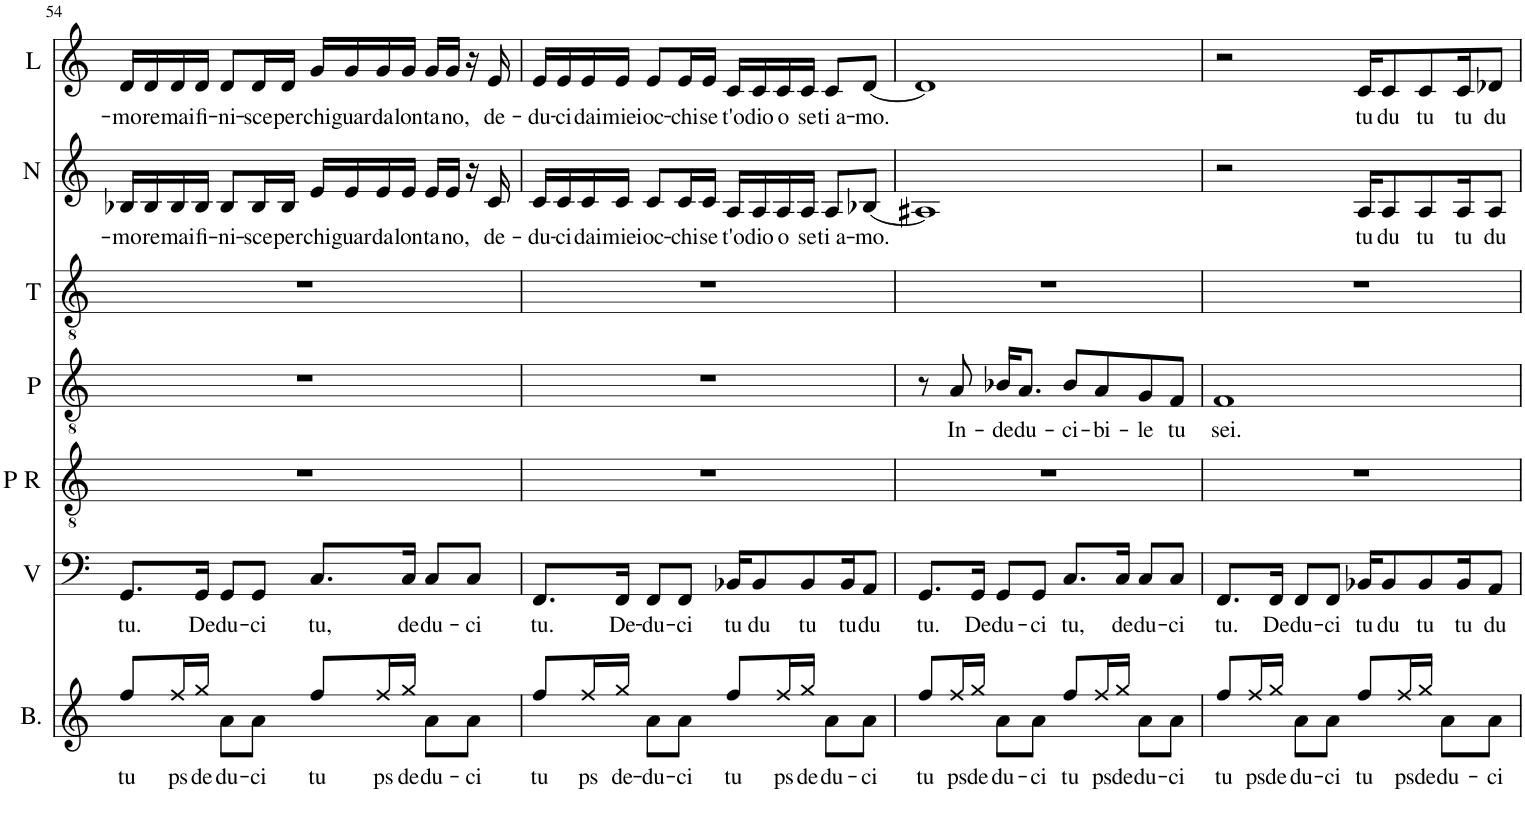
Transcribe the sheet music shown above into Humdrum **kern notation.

**kern	**text	**kern	**text	**kern	**kern	**text	**kern	**kern	**text	**kern	**text
*part7	*part7	*part6	*part6	*part5	*part4	*part4	*part3	*part2	*part2	*part1	*part1
*staff7	*staff7	*staff6	*staff6	*staff5	*staff4	*staff4	*staff3	*staff2	*staff2	*staff1	*staff1
*I"Bacco	*	*I"Viggo	*	*I"Parte  ritmica	*I"Patruk	*	*I"Tenor	*I"Natty	*	*I"Laval	*
*I'B.	*	*I'V	*	*I'P R	*I'P	*	*I'T	*I'N	*	*I'L	*
!!LO:PB:g=z
*clefG2	*	*clefF4	*	*clefGv2	*clefGv2	*	*clefGv2	*clefG2	*	*clefG2	*
*k[]	*	*k[]	*	*k[]	*k[]	*	*k[]	*k[]	*	*k[]	*
*M4/4	*	*M4/4	*	*M4/4	*M4/4	*	*M4/4	*M4/4	*	*M4/4	*
=54	=54	=54	=54	=54	=54	=54	=54	=54	=54	=54	=54
!	!LO:LY:b	!	!LO:LY:b	!	!	!	!	!	!LO:LY:b	!	!LO:LY:b
8Rff/L	tu	8.GG/L	tu.	1r	1r	.	1r	16B-X/LL	-mo-	16d/LL	-mo-
!	!	!	!	!	!	!	!	!	!LO:LY:b	!	!LO:LY:b
.	.	.	.	.	.	.	.	16B-/	-re	16d/	-re
!	!LO:LY:b	!	!	!	!	!	!	!	!LO:LY:b	!	!LO:LY:b
16Rff/L	ps	.	.	.	.	.	.	16B-/	mai	16d/	mai
!	!LO:LY:b	!	!LO:LY:b	!	!	!	!	!	!LO:LY:b	!	!LO:LY:b
16Rgg/JJ	de-	16GG/Jk	De-	.	.	.	.	16B-/JJ	fi-	16d/JJ	fi-
!	!LO:LY:b	!	!LO:LY:b	!	!	!	!	!	!LO:LY:b	!	!LO:LY:b
8Ra\L	-du-	8GG/L	-du-	.	.	.	.	8B-/L	-ni-	8d/L	-ni-
!	!LO:LY:b	!	!LO:LY:b	!	!	!	!	!	!LO:LY:b	!	!LO:LY:b
8Ra\J	-ci	8GG/J	-ci	.	.	.	.	16B-/L	-sce	16d/L	-sce
!	!	!	!	!	!	!	!	!	!LO:LY:b	!	!LO:LY:b
.	.	.	.	.	.	.	.	16B-/JJ	per	16d/JJ	per
!	!LO:LY:b	!	!LO:LY:b	!	!	!	!	!	!LO:LY:b	!	!LO:LY:b
8Rff/L	tu	8.C/L	tu,	.	.	.	.	16e/LL	chi	16g/LL	chi
!	!	!	!	!	!	!	!	!	!LO:LY:b	!	!LO:LY:b
.	.	.	.	.	.	.	.	16e/	guar-	16g/	guar-
!	!LO:LY:b	!	!	!	!	!	!	!	!LO:LY:b	!	!LO:LY:b
16Rff/L	ps	.	.	.	.	.	.	16e/	-da	16g/	-da
!	!LO:LY:b	!	!LO:LY:b	!	!	!	!	!	!LO:LY:b	!	!LO:LY:b
16Rgg/JJ	de-	16C/Jk	de-	.	.	.	.	16e/JJ	lon-	16g/JJ	lon-
!	!LO:LY:b	!	!LO:LY:b	!	!	!	!	!	!LO:LY:b	!	!LO:LY:b
8Ra\L	-du-	8C/L	-du-	.	.	.	.	16e/LL	-ta-	16g/LL	-ta-
!	!	!	!	!	!	!	!	!	!LO:LY:b	!	!LO:LY:b
.	.	.	.	.	.	.	.	16e/JJ	-no,	16g/JJ	-no,
!	!LO:LY:b	!	!LO:LY:b	!	!	!	!	!	!	!	!
8Ra\J	-ci	8C/J	-ci	.	.	.	.	16r	.	16r	.
!	!	!	!	!	!	!	!	!	!LO:LY:b	!	!LO:LY:b
.	.	.	.	.	.	.	.	16c/	de-	16e/	de-
=55	=55	=55	=55	=55	=55	=55	=55	=55	=55	=55	=55
!	!LO:LY:b	!	!LO:LY:b	!	!	!	!	!	!LO:LY:b	!	!LO:LY:b
8Rff/L	tu	8.FF/L	tu.	1r	1r	.	1r	16c/LL	-du-	16e/LL	-du-
!	!	!	!	!	!	!	!	!	!LO:LY:b	!	!LO:LY:b
.	.	.	.	.	.	.	.	16c/	-ci	16e/	-ci
!	!LO:LY:b	!	!	!	!	!	!	!	!LO:LY:b	!	!LO:LY:b
16Rff/L	ps	.	.	.	.	.	.	16c/	dai	16e/	dai
!	!LO:LY:b	!	!LO:LY:b	!	!	!	!	!	!LO:LY:b	!	!LO:LY:b
16Rgg/JJ	de-	16FF/Jk	De-	.	.	.	.	16c/JJ	miei	16e/JJ	miei
!	!LO:LY:b	!	!LO:LY:b	!	!	!	!	!	!LO:LY:b	!	!LO:LY:b
8Ra\L	-du-	8FF/L	-du-	.	.	.	.	8c/L	oc-	8e/L	oc-
!	!LO:LY:b	!	!LO:LY:b	!	!	!	!	!	!LO:LY:b	!	!LO:LY:b
8Ra\J	-ci	8FF/J	-ci	.	.	.	.	16c/L	-chi	16e/L	-chi
!	!	!	!	!	!	!	!	!	!LO:LY:b	!	!LO:LY:b
.	.	.	.	.	.	.	.	16c/JJ	se	16e/JJ	se
!	!LO:LY:b	!	!LO:LY:b	!	!	!	!	!	!LO:LY:b	!	!LO:LY:b
8Rff/L	tu	16BB-X/KL	tu	.	.	.	.	16A/LL	t'o-	16c/LL	t'o-
!	!	!	!LO:LY:b	!	!	!	!	!	!LO:LY:b	!	!LO:LY:b
.	.	8BB-/	du	.	.	.	.	16A/	-dio	16c/	-dio
!	!LO:LY:b	!	!	!	!	!	!	!	!LO:LY:b	!	!LO:LY:b
16Rff/L	ps	.	.	.	.	.	.	16A/	o	16c/	o
!	!LO:LY:b	!	!LO:LY:b	!	!	!	!	!	!LO:LY:b	!	!LO:LY:b
16Rgg/JJ	de-	8BB-/	tu	.	.	.	.	16A/JJ	se	16c/JJ	se
!	!LO:LY:b	!	!	!	!	!	!	!	!LO:LY:b	!	!LO:LY:b
8Ra\L	-du-	.	.	.	.	.	.	8A/L	ti a-	8c/L	ti a-
!	!	!	!LO:LY:b	!	!	!	!	!	!	!	!
.	.	16BB-/K	tu	.	.	.	.	.	.	.	.
!	!LO:LY:b	!	!LO:LY:b	!	!	!	!	!	!LO:LY:b	!	!LO:LY:b
8Ra\J	-ci	8AA/J	du	.	.	.	.	[8B-X/J	-mo.	[8d/J	-mo.
=56	=56	=56	=56	=56	=56	=56	=56	=56	=56	=56	=56
!	!LO:LY:b	!	!LO:LY:b	!	!	!	!	!	!	!	!
8Rff/L	tu	8.GG/L	tu.	1r	8r	.	1r	1A#X]	.	1d]	.
!	!LO:LY:b	!	!	!	!	!LO:LY:b	!	!	!	!	!
16Rff/L	ps	.	.	.	8A/	In-	.	.	.	.	.
!	!LO:LY:b	!	!LO:LY:b	!	!	!	!	!	!	!	!
16Rgg/JJ	de-	16GG/Jk	De-	.	.	.	.	.	.	.	.
!	!LO:LY:b	!	!LO:LY:b	!	!	!LO:LY:b	!	!	!	!	!
8Ra\L	-du-	8GG/L	-du-	.	16B-X/KL	-de-	.	.	.	.	.
!	!	!	!	!	!	!LO:LY:b	!	!	!	!	!
.	.	.	.	.	8.A/J	-du-	.	.	.	.	.
!	!LO:LY:b	!	!LO:LY:b	!	!	!	!	!	!	!	!
8Ra\J	-ci	8GG/J	-ci	.	.	.	.	.	.	.	.
!	!LO:LY:b	!	!LO:LY:b	!	!	!LO:LY:b	!	!	!	!	!
8Rff/L	tu	8.C/L	tu,	.	8B-/L	-ci-	.	.	.	.	.
!	!LO:LY:b	!	!	!	!	!LO:LY:b	!	!	!	!	!
16Rff/L	ps	.	.	.	8A/	-bi-	.	.	.	.	.
!	!LO:LY:b	!	!LO:LY:b	!	!	!	!	!	!	!	!
16Rgg/JJ	de-	16C/Jk	de-	.	.	.	.	.	.	.	.
!	!LO:LY:b	!	!LO:LY:b	!	!	!LO:LY:b	!	!	!	!	!
8Ra\L	-du-	8C/L	-du-	.	8G/	-le	.	.	.	.	.
!	!LO:LY:b	!	!LO:LY:b	!	!	!LO:LY:b	!	!	!	!	!
8Ra\J	-ci	8C/J	-ci	.	8F/J	tu	.	.	.	.	.
=57	=57	=57	=57	=57	=57	=57	=57	=57	=57	=57	=57
!	!LO:LY:b	!	!LO:LY:b	!	!	!LO:LY:b	!	!	!	!	!
8Rff/L	tu	8.FF/L	tu.	1r	1F	sei.	1r	2r	.	2r	.
!	!LO:LY:b	!	!	!	!	!	!	!	!	!	!
16Rff/L	ps	.	.	.	.	.	.	.	.	.	.
!	!LO:LY:b	!	!LO:LY:b	!	!	!	!	!	!	!	!
16Rgg/JJ	de-	16FF/Jk	De-	.	.	.	.	.	.	.	.
!	!LO:LY:b	!	!LO:LY:b	!	!	!	!	!	!	!	!
8Ra\L	-du-	8FF/L	-du-	.	.	.	.	.	.	.	.
!	!LO:LY:b	!	!LO:LY:b	!	!	!	!	!	!	!	!
8Ra\J	-ci	8FF/J	-ci	.	.	.	.	.	.	.	.
!	!LO:LY:b	!	!LO:LY:b	!	!	!	!	!	!LO:LY:b	!	!LO:LY:b
8Rff/L	tu	16BB-X/KL	tu	.	.	.	.	16A/KL	tu	16c/KL	tu
!	!	!	!LO:LY:b	!	!	!	!	!	!LO:LY:b	!	!LO:LY:b
.	.	8BB-/	du	.	.	.	.	8A/	du	8c/	du
!	!LO:LY:b	!	!	!	!	!	!	!	!	!	!
16Rff/L	ps	.	.	.	.	.	.	.	.	.	.
!	!LO:LY:b	!	!LO:LY:b	!	!	!	!	!	!LO:LY:b	!	!LO:LY:b
16Rgg/JJ	de-	8BB-/	tu	.	.	.	.	8A/	tu	8c/	tu
!	!LO:LY:b	!	!	!	!	!	!	!	!	!	!
8Ra\L	-du-	.	.	.	.	.	.	.	.	.	.
!	!	!	!LO:LY:b	!	!	!	!	!	!LO:LY:b	!	!LO:LY:b
.	.	16BB-/K	tu	.	.	.	.	16A/K	tu	16c/K	tu
!	!LO:LY:b	!	!LO:LY:b	!	!	!	!	!	!LO:LY:b	!	!LO:LY:b
8Ra\J	-ci	8AA/J	du	.	.	.	.	8A/J	du	8d-X/J	du
=	=	=	=	=	=	=	=	=	=	=	=
*-	*-	*-	*-	*-	*-	*-	*-	*-	*-	*-	*-
